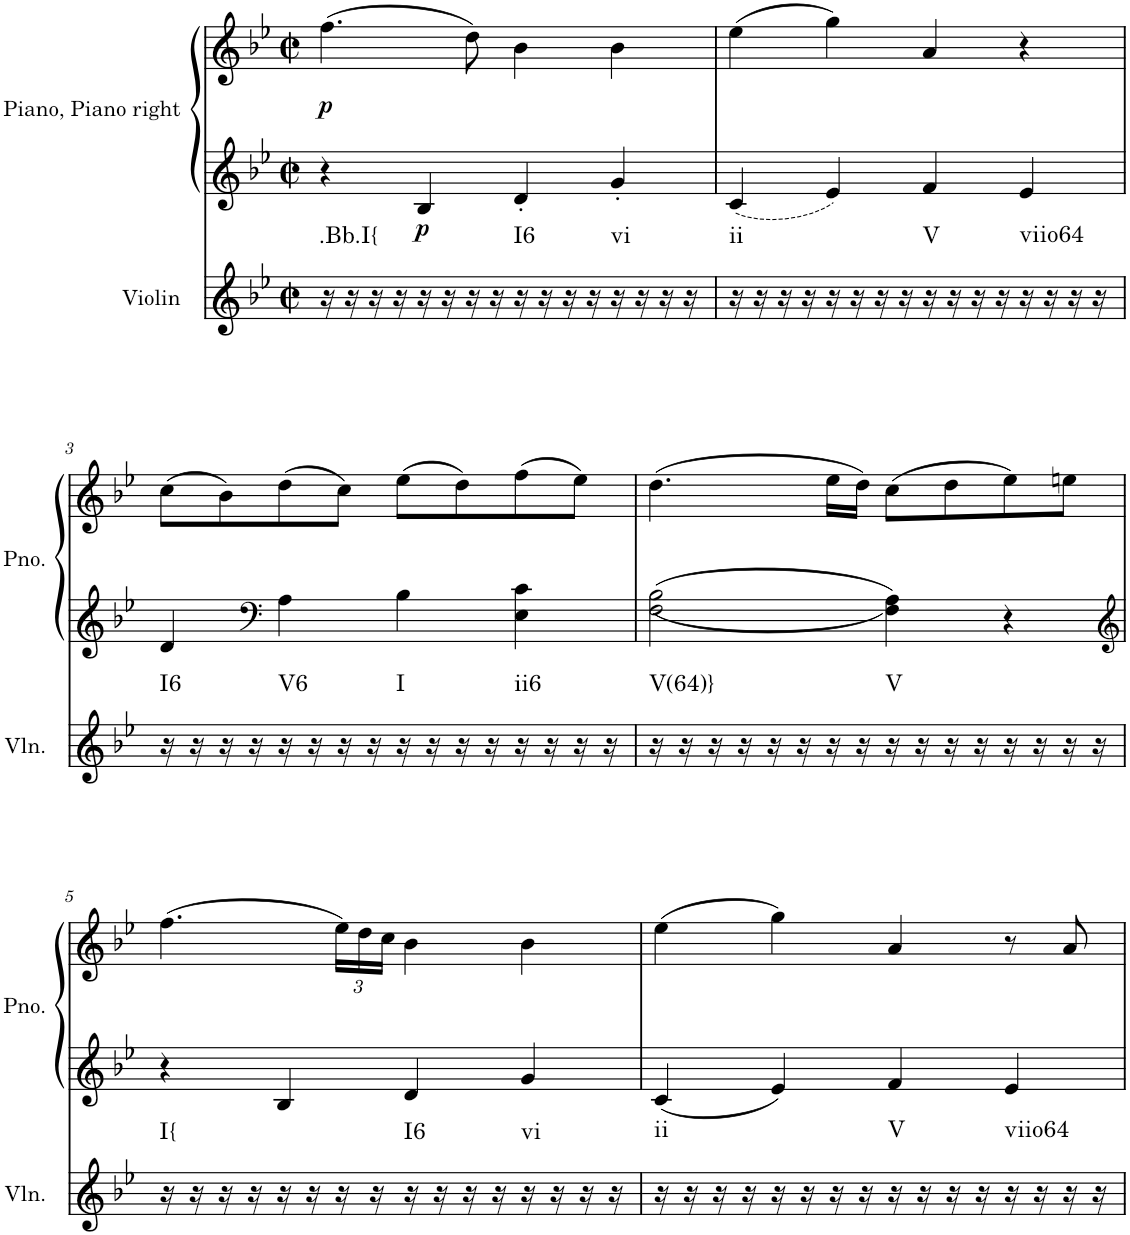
**kern	**harte	**kern	**kern	**dynam
*part2	*part2	*part1	*part1	*part1
*staff3	*	*staff2	*staff1	*staff1/2
*I"Violin	*	*I"Piano, Piano right	*	*
*I'Vln.	*	*I'Pno.	*	*
*clefG2	*	*clefG2	*clefG2	*
*k[b-e-]	*	*k[b-e-]	*k[b-e-]	*
*M2/2	*	*M2/2	*M2/2	*
*met(c|)	*	*met(c|)	*met(c|)	*
=1	=1	=1	=1	=1
!	!LO:H:kt=.Bb.I{	!	!	!LO:DY:b
16r	N	4r	(4.ff\	p
16r	.	.	.	.
16r	.	.	.	.
16r	.	.	.	.
!	!	!	!	!LO:DY:b=2
16r	.	4B-/	.	p
16r	.	.	.	.
16r	.	.	8dd\)	.
16r	.	.	.	.
!	!LO:H:kt=I6	!	!	!
16r	N	4d'/	4b-\	.
16r	.	.	.	.
16r	.	.	.	.
16r	.	.	.	.
!	!LO:H:kt=vi	!	!	!
16r	N	4g'/	4b-\	.
16r	.	.	.	.
16r	.	.	.	.
16r	.	.	.	.
=2	=2	=2	=2	=2
!	!LO:H:kt=ii	!	!	!
16r	N	4c/	(4ee-\	.
16r	.	.	.	.
16r	.	.	.	.
16r	.	.	.	.
16r	.	4e-/	4gg\)	.
16r	.	.	.	.
16r	.	.	.	.
16r	.	.	.	.
!	!LO:H:kt=V	!	!	!
16r	N	4f/	4a/	.
16r	.	.	.	.
16r	.	.	.	.
16r	.	.	.	.
!	!LO:H:kt=viio64	!	!	!
16r	N	4e-/	4r	.
16r	.	.	.	.
16r	.	.	.	.
16r	.	.	.	.
!!LO:LB:g=z
=3	=3	=3	=3	=3
!	!LO:H:kt=I6	!	!	!
16r	N	4d/	(8cc\L	.
16r	.	.	.	.
16r	.	.	8b-\)	.
16r	.	.	.	.
*	*	*clefF4	*	*
!	!LO:H:kt=V6	!	!	!
16r	N	4A\	(8dd\	.
16r	.	.	.	.
16r	.	.	8cc\J)	.
16r	.	.	.	.
!	!LO:H:kt=I	!	!	!
16r	N	4B-\	(8ee-\L	.
16r	.	.	.	.
16r	.	.	8dd\)	.
16r	.	.	.	.
!	!LO:H:kt=ii6	!	!	!
16r	N	4E-\ 4c\	(8ff\	.
16r	.	.	.	.
16r	.	.	8ee-\J)	.
16r	.	.	.	.
=4	=4	=4	=4	=4
!	!LO:H:kt=V(64)}	!	!	!
16r	N	2F\ 2B-\	(4.dd\	.
16r	.	.	.	.
16r	.	.	.	.
16r	.	.	.	.
16r	.	.	.	.
16r	.	.	.	.
16r	.	.	16ee-\LL	.
16r	.	.	16dd\JJ)	.
!	!LO:H:kt=V	!	!	!
16r	N	4F\ 4A\	(8cc\L	.
16r	.	.	.	.
16r	.	.	8dd\	.
16r	.	.	.	.
16r	.	4r	8ee-\)	.
16r	.	.	.	.
16r	.	.	8een\J	.
16r	.	.	.	.
!!LO:LB:g=z
=5	=5	=5	=5	=5
*	*	*clefG2	*	*
!	!LO:H:kt=I{	!	!	!
16r	N	4r	(4.ff\	.
16r	.	.	.	.
16r	.	.	.	.
16r	.	.	.	.
16r	.	4B-/	.	.
16r	.	.	.	.
*	*	*	*Xbrackettup	*
16r	.	.	24ee-\LL)	.
.	.	.	24dd\	.
16r	.	.	.	.
.	.	.	24cc\JJ	.
!	!LO:H:kt=I6	!	!	!
16r	N	4d/	4b-\	.
16r	.	.	.	.
16r	.	.	.	.
16r	.	.	.	.
!	!LO:H:kt=vi	!	!	!
16r	N	4g/	4b-\	.
16r	.	.	.	.
16r	.	.	.	.
16r	.	.	.	.
=6	=6	=6	=6	=6
!	!LO:H:kt=ii	!	!	!
16r	N	4c/	(4ee-\	.
16r	.	.	.	.
16r	.	.	.	.
16r	.	.	.	.
16r	.	4e-/	4gg\)	.
16r	.	.	.	.
16r	.	.	.	.
16r	.	.	.	.
!	!LO:H:kt=V	!	!	!
16r	N	4f/	4a/	.
16r	.	.	.	.
16r	.	.	.	.
16r	.	.	.	.
!	!LO:H:kt=viio64	!	!	!
16r	N	4e-/	8r	.
16r	.	.	.	.
16r	.	.	8a/	.
16r	.	.	.	.
=	=	=	=	=
*-	*-	*-	*-	*-
